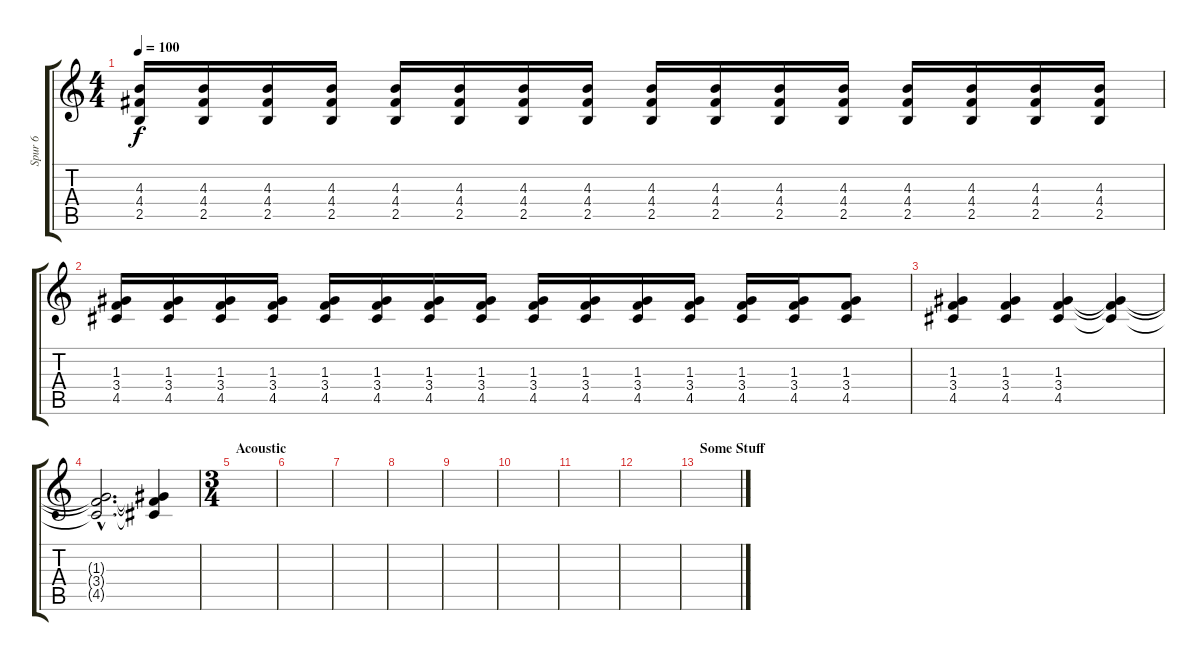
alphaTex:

\track ("Spur 6" "Spur 6") {instrument distortionguitar}
\staff {score tabs}
\tuning (E4 B3 G3 D3 A2 E2) {hide}
\ts (4 4)
\tempo 100
\clef g2
\ks c
(4.3 4.4 2.5).16{dy f} (4.3 4.4 2.5).16 (4.3 4.4 2.5).16 (4.3 4.4 2.5).16 (4.3 4.4 2.5).16 (4.3 4.4 2.5).16 (4.3 4.4 2.5).16 (4.3 4.4 2.5).16 (4.3 4.4 2.5).16 (4.3 4.4 2.5).16 (4.3 4.4 2.5).16 (4.3 4.4 2.5).16 (4.3 4.4 2.5).16 (4.3 4.4 2.5).16 (4.3 4.4 2.5).16 (4.3 4.4 2.5).16 |
(1.3 3.4 4.5).16 (1.3 3.4 4.5).16 (1.3 3.4 4.5).16 (1.3 3.4 4.5).16 (1.3 3.4 4.5).16 (1.3 3.4 4.5).16 (1.3 3.4 4.5).16 (1.3 3.4 4.5).16 (1.3 3.4 4.5).16 (1.3 3.4 4.5).16 (1.3 3.4 4.5).16 (1.3 3.4 4.5).16 (1.3 3.4 4.5).16 (1.3 3.4 4.5).16 (1.3 3.4 4.5).8 |
(1.3 3.4 4.5).4 (1.3 3.4 4.5).4 (1.3 3.4 4.5).4 (1.3{t} 3.4{t} 4.5{t}).4 |
(1.3{hac t} 3.4{hac t} 4.5{hac t}).2{d volume 0} (1.3{t} 3.4{t} 4.5{t}).4 |
\ts (3 4)
\section ("" "Acoustic")
|
|
|
|
|
|
|
|
\section ("" "Some Stuff")
